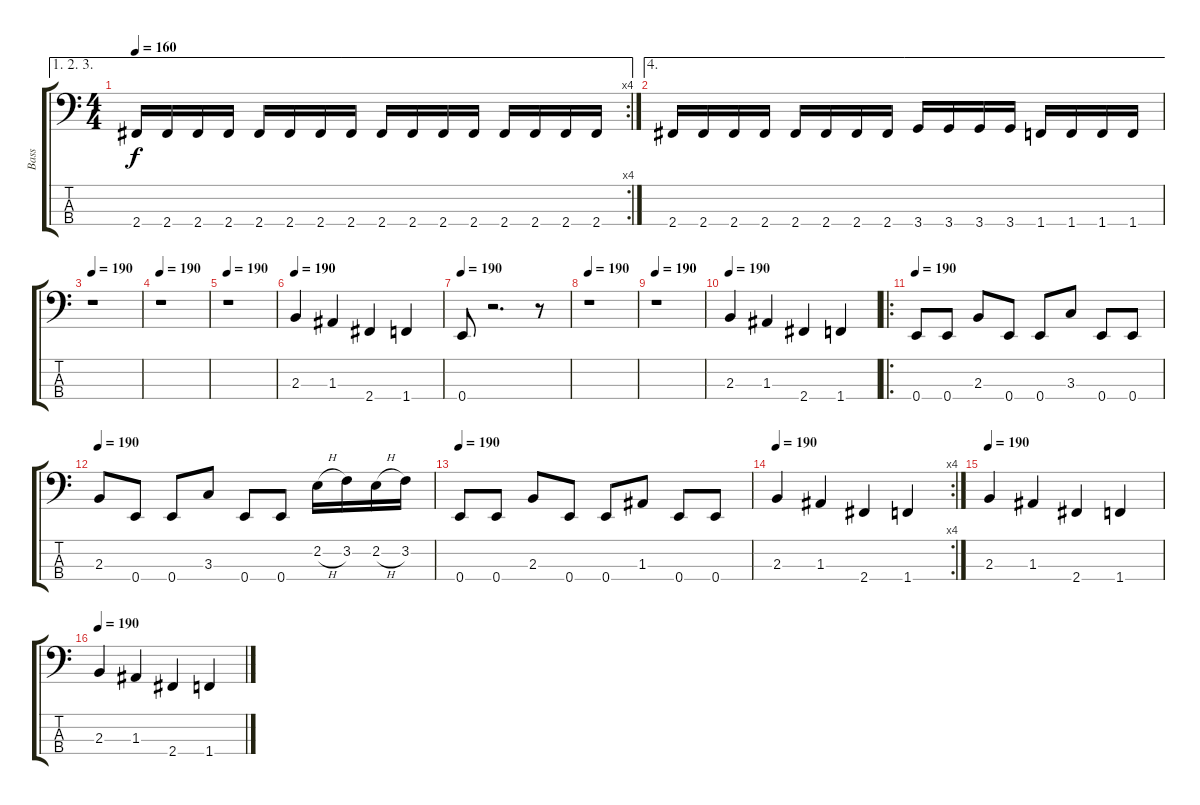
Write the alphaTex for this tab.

\track ("Bass" "Bass") {instrument electricbasspick}
\staff {score tabs}
\tuning (G2 D2 A1 E1) {hide}
\ae (1 2 3)
\rc 4
\ts (4 4)
\tempo 160
\clef f4
\ks c
2.4.16{dy f} 2.4.16 2.4.16 2.4.16 2.4.16 2.4.16 2.4.16 2.4.16 2.4.16 2.4.16 2.4.16 2.4.16 2.4.16 2.4.16 2.4.16 2.4.16 |
\ae 4
2.4.16 2.4.16 2.4.16 2.4.16 2.4.16 2.4.16 2.4.16 2.4.16 3.4.16 3.4.16 3.4.16 3.4.16 1.4.16 1.4.16 1.4.16 1.4.16 |
\tempo 190
r.1 |
\tempo 190
r.1 |
\tempo 190
r.1 |
\tempo 190
2.3.4 1.3.4 2.4.4 1.4.4 |
\tempo 190
0.4.8 r.2{d} r.8 |
\tempo 190
r.1 |
\tempo 190
r.1 |
\tempo 190
2.3.4 1.3.4 2.4.4 1.4.4 |
\ro
\tempo 190
0.4.8 0.4.8 2.3.8 0.4.8 0.4.8 3.3.8 0.4.8 0.4.8 |
\tempo 190
2.3.8 0.4.8 0.4.8 3.3.8 0.4.8 0.4.8 2.2{h}.16 3.2.16 2.2{h}.16 3.2.16 |
\tempo 190
0.4.8 0.4.8 2.3.8 0.4.8 0.4.8 1.3.8 0.4.8 0.4.8 |
\rc 4
\tempo 190
2.3.4 1.3.4 2.4.4 1.4.4 |
\tempo 190
2.3.4 1.3.4 2.4.4 1.4.4 |
\tempo 190
2.3.4 1.3.4 2.4.4 1.4.4
